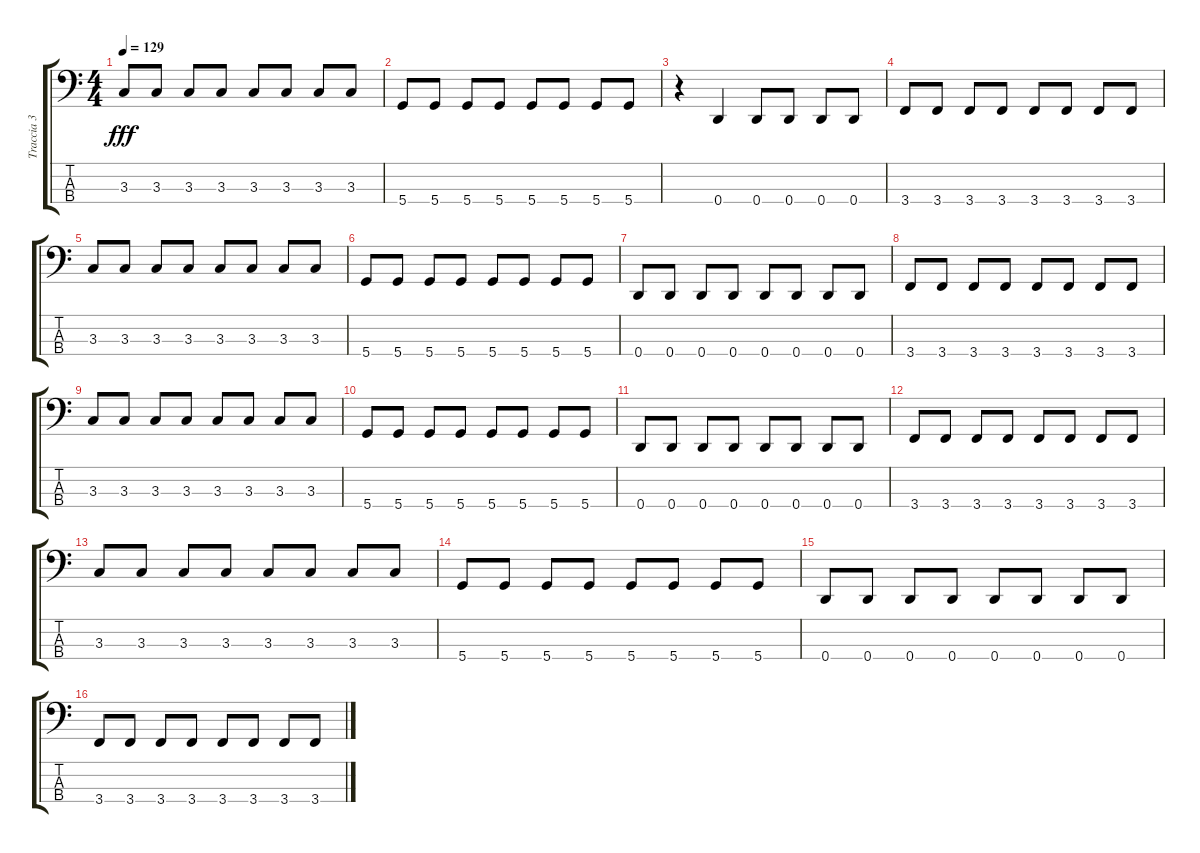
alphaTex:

\track ("Traccia 3" "Traccia 3") {instrument electricbassfinger}
\staff {score tabs}
\tuning (G2 D2 A1 D1) {hide}
\ts (4 4)
\tempo 129
\clef f4
\ks c
3.3.8{dy fff} 3.3.8 3.3.8 3.3.8 3.3.8 3.3.8 3.3.8 3.3.8 |
5.4.8 5.4.8 5.4.8 5.4.8 5.4.8 5.4.8 5.4.8 5.4.8 |
r.4 0.4.4 0.4.8 0.4.8 0.4.8 0.4.8 |
3.4.8 3.4.8 3.4.8 3.4.8 3.4.8 3.4.8 3.4.8 3.4.8 |
3.3.8 3.3.8 3.3.8 3.3.8 3.3.8 3.3.8 3.3.8 3.3.8 |
5.4.8 5.4.8 5.4.8 5.4.8 5.4.8 5.4.8 5.4.8 5.4.8 |
0.4.8 0.4.8 0.4.8 0.4.8 0.4.8 0.4.8 0.4.8 0.4.8 |
3.4.8 3.4.8 3.4.8 3.4.8 3.4.8 3.4.8 3.4.8 3.4.8 |
3.3.8 3.3.8 3.3.8 3.3.8 3.3.8 3.3.8 3.3.8 3.3.8 |
5.4.8 5.4.8 5.4.8 5.4.8 5.4.8 5.4.8 5.4.8 5.4.8 |
0.4.8 0.4.8 0.4.8 0.4.8 0.4.8 0.4.8 0.4.8 0.4.8 |
3.4.8 3.4.8 3.4.8 3.4.8 3.4.8 3.4.8 3.4.8 3.4.8 |
3.3.8 3.3.8 3.3.8 3.3.8 3.3.8 3.3.8 3.3.8 3.3.8 |
5.4.8 5.4.8 5.4.8 5.4.8 5.4.8 5.4.8 5.4.8 5.4.8 |
0.4.8 0.4.8 0.4.8 0.4.8 0.4.8 0.4.8 0.4.8 0.4.8 |
3.4.8 3.4.8 3.4.8 3.4.8 3.4.8 3.4.8 3.4.8 3.4.8
